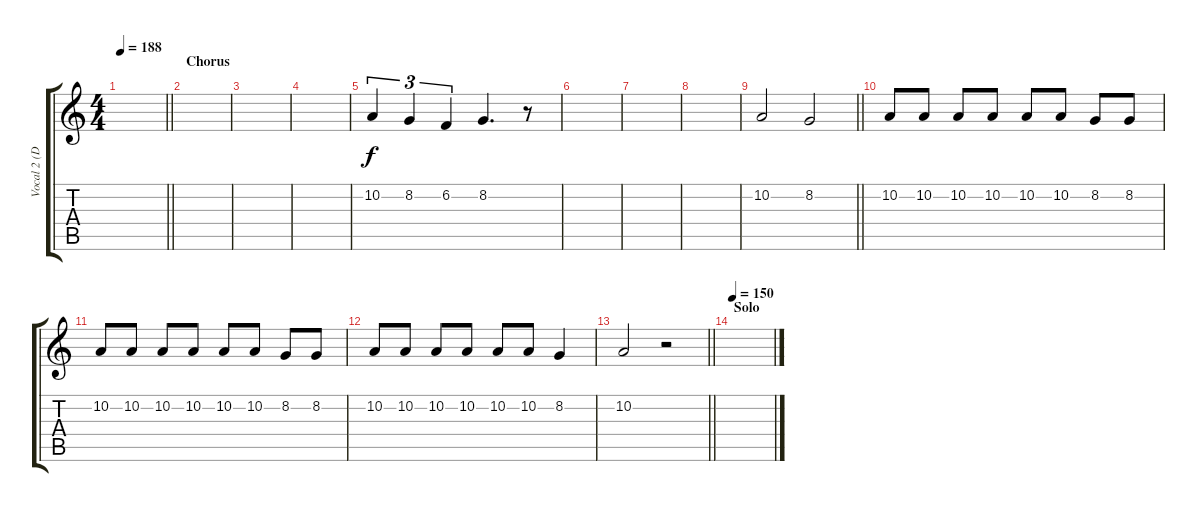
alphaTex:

\track ("Vocal 2 (Dori)" "Vocal 2 (D") {instrument clarinet}
\staff {score tabs}
\tuning (E4 B3 G3 D3 A2 E2) {hide}
\ts (4 4)
\tempo 188
\clef g2
\barLineRight lightlight
\ks c
|
\section ("" "Chorus")
|
|
|
10.2.4{tu (3 2)} 8.2.4{tu (3 2)} 6.2.4{tu (3 2)} 8.2.4{d} r.8 |
|
|
|
\barLineRight lightlight
10.2.2 8.2.2 |
10.2.8 10.2.8 10.2.8 10.2.8 10.2.8 10.2.8 8.2.8 8.2.8 |
10.2.8 10.2.8 10.2.8 10.2.8 10.2.8 10.2.8 8.2.8 8.2.8 |
10.2.8 10.2.8 10.2.8 10.2.8 10.2.8 10.2.8 8.2.4 |
\barLineRight lightlight
10.2.2 r.2 |
\section ("" "Solo")
\tempo 150
